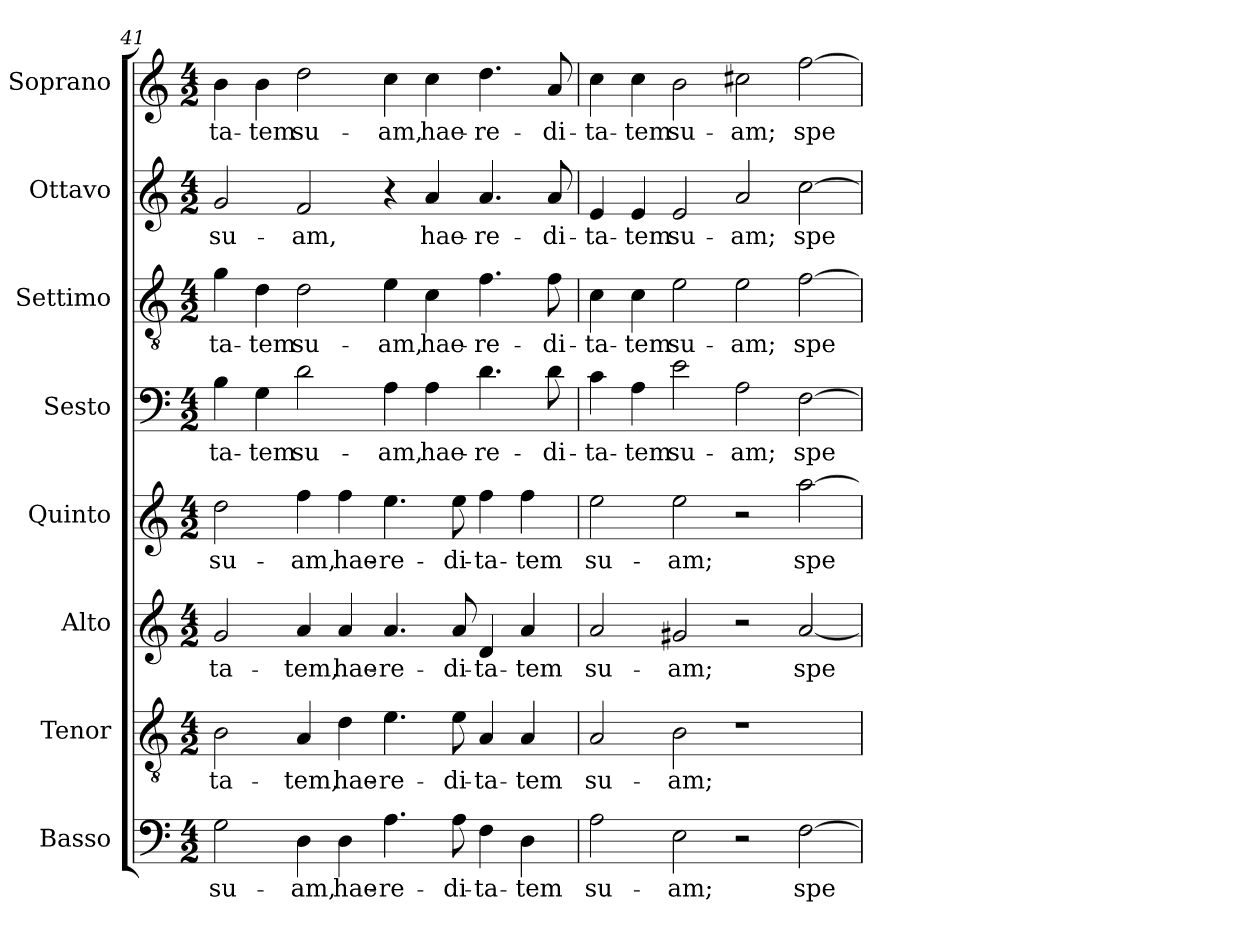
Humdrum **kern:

**kern	**text	**kern	**text	**kern	**text	**kern	**text	**kern	**text	**kern	**text	**kern	**text	**kern	**text
*part8	*part8	*part7	*part7	*part6	*part6	*part5	*part5	*part4	*part4	*part3	*part3	*part2	*part2	*part1	*part1
*staff8	*staff8	*staff7	*staff7	*staff6	*staff6	*staff5	*staff5	*staff4	*staff4	*staff3	*staff3	*staff2	*staff2	*staff1	*staff1
*I"Basso	*	*I"Tenor	*	*I"Alto	*	*I"Quinto	*	*I"Sesto	*	*I"Settimo	*	*I"Ottavo	*	*I"Soprano	*
*I'B.	*	*I'T.	*	*I'A.	*	*I'Q.	*	*I'Ss.	*	*I'St.	*	*I'Ot.	*	*I'S.	*
*clefF4	*	*clefGv2	*	*clefG2	*	*clefG2	*	*clefF4	*	*clefGv2	*	*clefG2	*	*clefG2	*
*	*	*ITrd7c12	*	*	*	*	*	*	*	*ITrd7c12	*	*	*	*	*
*k[]	*	*k[]	*	*k[]	*	*k[]	*	*k[]	*	*k[]	*	*k[]	*	*k[]	*
*C:	*	*C:	*	*C:	*	*C:	*	*C:	*	*C:	*	*C:	*	*C:	*
*M4/2	*	*M4/2	*	*M4/2	*	*M4/2	*	*M4/2	*	*M4/2	*	*M4/2	*	*M4/2	*
=41	=41	=41	=41	=41	=41	=41	=41	=41	=41	=41	=41	=41	=41	=41	=41
!	!LO:LY:b:color=#000000	!	!	!	!	!	!	!	!	!	!	!	!	!	!
!	!	!	!LO:LY:b:color=#000000	!	!	!	!	!	!	!	!	!	!	!	!
!	!	!	!	!	!LO:LY:b:color=#000000	!	!	!	!	!	!	!	!	!	!
!	!	!	!	!	!	!	!LO:LY:b:color=#000000	!	!	!	!	!	!	!	!
!	!	!	!	!	!	!	!	!	!LO:LY:b:color=#000000	!	!	!	!	!	!
!	!	!	!	!	!	!	!	!	!	!	!LO:LY:b:color=#000000	!	!	!	!
!	!	!	!	!	!	!	!	!	!	!	!	!	!LO:LY:b:color=#000000	!	!
!	!	!	!	!	!	!	!	!	!	!	!	!	!	!	!LO:LY:b:color=#000000
2Gi\	su-	2BBi\	-ta-	2gi/	-ta-	2ddi\	su-	4Bi\	-ta-	4Gi\	-ta-	2gi/	su-	4bi\	-ta-
!	!	!	!	!	!	!	!	!	!LO:LY:b:color=#000000	!	!	!	!	!	!
!	!	!	!	!	!	!	!	!	!	!	!LO:LY:b:color=#000000	!	!	!	!
!	!	!	!	!	!	!	!	!	!	!	!	!	!	!	!LO:LY:b:color=#000000
.	.	.	.	.	.	.	.	4Gi\	-tem	4Di\	-tem	.	.	4bi\	-tem
!	!LO:LY:b:color=#000000	!	!	!	!	!	!	!	!	!	!	!	!	!	!
!	!	!	!LO:LY:b:color=#000000	!	!	!	!	!	!	!	!	!	!	!	!
!	!	!	!	!	!LO:LY:b:color=#000000	!	!	!	!	!	!	!	!	!	!
!	!	!	!	!	!	!	!LO:LY:b:color=#000000	!	!	!	!	!	!	!	!
!	!	!	!	!	!	!	!	!	!LO:LY:b:color=#000000	!	!	!	!	!	!
!	!	!	!	!	!	!	!	!	!	!	!LO:LY:b:color=#000000	!	!	!	!
!	!	!	!	!	!	!	!	!	!	!	!	!	!LO:LY:b:color=#000000	!	!
!	!	!	!	!	!	!	!	!	!	!	!	!	!	!	!LO:LY:b:color=#000000
4Di\	-am,	4AAi/	-tem,	4ai/	-tem,	4ffi\	-am,	2di\	su-	2Di\	su-	2fi/	-am,	2ddi\	su-
!	!LO:LY:b:color=#000000	!	!	!	!	!	!	!	!	!	!	!	!	!	!
!	!	!	!LO:LY:b:color=#000000	!	!	!	!	!	!	!	!	!	!	!	!
!	!	!	!	!	!LO:LY:b:color=#000000	!	!	!	!	!	!	!	!	!	!
!	!	!	!	!	!	!	!LO:LY:b:color=#000000	!	!	!	!	!	!	!	!
4Di\	hae-	4Di\	hae-	4ai/	hae-	4ffi\	hae-	.	.	.	.	.	.	.	.
!	!LO:LY:b:color=#000000	!	!	!	!	!	!	!	!	!	!	!	!	!	!
!	!	!	!LO:LY:b:color=#000000	!	!	!	!	!	!	!	!	!	!	!	!
!	!	!	!	!	!LO:LY:b:color=#000000	!	!	!	!	!	!	!	!	!	!
!	!	!	!	!	!	!	!LO:LY:b:color=#000000	!	!	!	!	!	!	!	!
!	!	!	!	!	!	!	!	!	!LO:LY:b:color=#000000	!	!	!	!	!	!
!	!	!	!	!	!	!	!	!	!	!	!LO:LY:b:color=#000000	!	!	!	!
!	!	!	!	!	!	!	!	!	!	!	!	!	!	!	!LO:LY:b:color=#000000
4.Ai\	-re-	4.Ei\	-re-	4.ai/	-re-	4.eei\	-re-	4Ai\	-am,	4Ei\	-am,	4r	.	4cci\	-am,
!	!	!	!	!	!	!	!	!	!LO:LY:b:color=#000000	!	!	!	!	!	!
!	!	!	!	!	!	!	!	!	!	!	!LO:LY:b:color=#000000	!	!	!	!
!	!	!	!	!	!	!	!	!	!	!	!	!	!LO:LY:b:color=#000000	!	!
!	!	!	!	!	!	!	!	!	!	!	!	!	!	!	!LO:LY:b:color=#000000
.	.	.	.	.	.	.	.	4Ai\	hae-	4Ci\	hae-	4ai/	hae-	4cci\	hae-
!	!LO:LY:b:color=#000000	!	!	!	!	!	!	!	!	!	!	!	!	!	!
!	!	!	!LO:LY:b:color=#000000	!	!	!	!	!	!	!	!	!	!	!	!
!	!	!	!	!	!LO:LY:b:color=#000000	!	!	!	!	!	!	!	!	!	!
!	!	!	!	!	!	!	!LO:LY:b:color=#000000	!	!	!	!	!	!	!	!
8Ai\	-di-	8Ei\	-di-	8ai/	-di-	8eei\	-di-	.	.	.	.	.	.	.	.
!	!LO:LY:b:color=#000000	!	!	!	!	!	!	!	!	!	!	!	!	!	!
!	!	!	!LO:LY:b:color=#000000	!	!	!	!	!	!	!	!	!	!	!	!
!	!	!	!	!	!LO:LY:b:color=#000000	!	!	!	!	!	!	!	!	!	!
!	!	!	!	!	!	!	!LO:LY:b:color=#000000	!	!	!	!	!	!	!	!
!	!	!	!	!	!	!	!	!	!LO:LY:b:color=#000000	!	!	!	!	!	!
!	!	!	!	!	!	!	!	!	!	!	!LO:LY:b:color=#000000	!	!	!	!
!	!	!	!	!	!	!	!	!	!	!	!	!	!LO:LY:b:color=#000000	!	!
!	!	!	!	!	!	!	!	!	!	!	!	!	!	!	!LO:LY:b:color=#000000
4Fi\	-ta-	4AAi/	-ta-	4di/	-ta-	4ffi\	-ta-	4.di\	-re-	4.Fi\	-re-	4.ai/	-re-	4.ddi\	-re-
!	!LO:LY:b:color=#000000	!	!	!	!	!	!	!	!	!	!	!	!	!	!
!	!	!	!LO:LY:b:color=#000000	!	!	!	!	!	!	!	!	!	!	!	!
!	!	!	!	!	!LO:LY:b:color=#000000	!	!	!	!	!	!	!	!	!	!
!	!	!	!	!	!	!	!LO:LY:b:color=#000000	!	!	!	!	!	!	!	!
4Di\	-tem	4AAi/	-tem	4ai/	-tem	4ffi\	-tem	.	.	.	.	.	.	.	.
!	!	!	!	!	!	!	!	!	!LO:LY:b:color=#000000	!	!	!	!	!	!
!	!	!	!	!	!	!	!	!	!	!	!LO:LY:b:color=#000000	!	!	!	!
!	!	!	!	!	!	!	!	!	!	!	!	!	!LO:LY:b:color=#000000	!	!
!	!	!	!	!	!	!	!	!	!	!	!	!	!	!	!LO:LY:b:color=#000000
.	.	.	.	.	.	.	.	8di\	-di-	8Fi\	-di-	8ai/	-di-	8ai/	-di-
=42	=42	=42	=42	=42	=42	=42	=42	=42	=42	=42	=42	=42	=42	=42	=42
!	!LO:LY:b:color=#000000	!	!	!	!	!	!	!	!	!	!	!	!	!	!
!	!	!	!LO:LY:b:color=#000000	!	!	!	!	!	!	!	!	!	!	!	!
!	!	!	!	!	!LO:LY:b:color=#000000	!	!	!	!	!	!	!	!	!	!
!	!	!	!	!	!	!	!LO:LY:b:color=#000000	!	!	!	!	!	!	!	!
!	!	!	!	!	!	!	!	!	!LO:LY:b:color=#000000	!	!	!	!	!	!
!	!	!	!	!	!	!	!	!	!	!	!LO:LY:b:color=#000000	!	!	!	!
!	!	!	!	!	!	!	!	!	!	!	!	!	!LO:LY:b:color=#000000	!	!
!	!	!	!	!	!	!	!	!	!	!	!	!	!	!	!LO:LY:b:color=#000000
2Ai\	su-	2AAi/	su-	2ai/	su-	2eei\	su-	4ci\	-ta-	4Ci\	-ta-	4ei/	-ta-	4cci\	-ta-
!	!	!	!	!	!	!	!	!	!LO:LY:b:color=#000000	!	!	!	!	!	!
!	!	!	!	!	!	!	!	!	!	!	!LO:LY:b:color=#000000	!	!	!	!
!	!	!	!	!	!	!	!	!	!	!	!	!	!LO:LY:b:color=#000000	!	!
!	!	!	!	!	!	!	!	!	!	!	!	!	!	!	!LO:LY:b:color=#000000
.	.	.	.	.	.	.	.	4Ai\	-tem	4Ci\	-tem	4ei/	-tem	4cci\	-tem
!	!LO:LY:b:color=#000000	!	!	!	!	!	!	!	!	!	!	!	!	!	!
!	!	!	!LO:LY:b:color=#000000	!	!	!	!	!	!	!	!	!	!	!	!
!	!	!	!	!	!LO:LY:b:color=#000000	!	!	!	!	!	!	!	!	!	!
!	!	!	!	!	!	!	!LO:LY:b:color=#000000	!	!	!	!	!	!	!	!
!	!	!	!	!	!	!	!	!	!LO:LY:b:color=#000000	!	!	!	!	!	!
!	!	!	!	!	!	!	!	!	!	!	!LO:LY:b:color=#000000	!	!	!	!
!	!	!	!	!	!	!	!	!	!	!	!	!	!LO:LY:b:color=#000000	!	!
!	!	!	!	!	!	!	!	!	!	!	!	!	!	!	!LO:LY:b:color=#000000
2Ei\	-am;	2BBi\	-am;	2g#Xi/	-am;	2eei\	-am;	2ei\	su-	2Ei\	su-	2ei/	su-	2bi\	su-
!	!	!	!	!	!	!	!	!	!LO:LY:b:color=#000000	!	!	!	!	!	!
!	!	!	!	!	!	!	!	!	!	!	!LO:LY:b:color=#000000	!	!	!	!
!	!	!	!	!	!	!	!	!	!	!	!	!	!LO:LY:b:color=#000000	!	!
!	!	!	!	!	!	!	!	!	!	!	!	!	!	!	!LO:LY:b:color=#000000
2r	.	1r	.	2r	.	2r	.	2Ai\	-am;	2Ei\	-am;	2ai/	-am;	2cc#Xi\	-am;
!	!LO:LY:b:color=#000000	!	!	!	!	!	!	!	!	!	!	!	!	!	!
!	!	!	!	!	!LO:LY:b:color=#000000	!	!	!	!	!	!	!	!	!	!
!	!	!	!	!	!	!	!LO:LY:b:color=#000000	!	!	!	!	!	!	!	!
!	!	!	!	!	!	!	!	!	!LO:LY:b:color=#000000	!	!	!	!	!	!
!	!	!	!	!	!	!	!	!	!	!	!LO:LY:b:color=#000000	!	!	!	!
!	!	!	!	!	!	!	!	!	!	!	!	!	!LO:LY:b:color=#000000	!	!
!	!	!	!	!	!	!	!	!	!	!	!	!	!	!	!LO:LY:b:color=#000000
[2Fi\	spe-	.	.	[2ai/	spe-	[2aai\	spe-	[2Fi\	spe-	[2Fi\	spe-	[2cci\	spe-	[2ffi\	spe-
=	=	=	=	=	=	=	=	=	=	=	=	=	=	=	=
*-	*-	*-	*-	*-	*-	*-	*-	*-	*-	*-	*-	*-	*-	*-	*-
